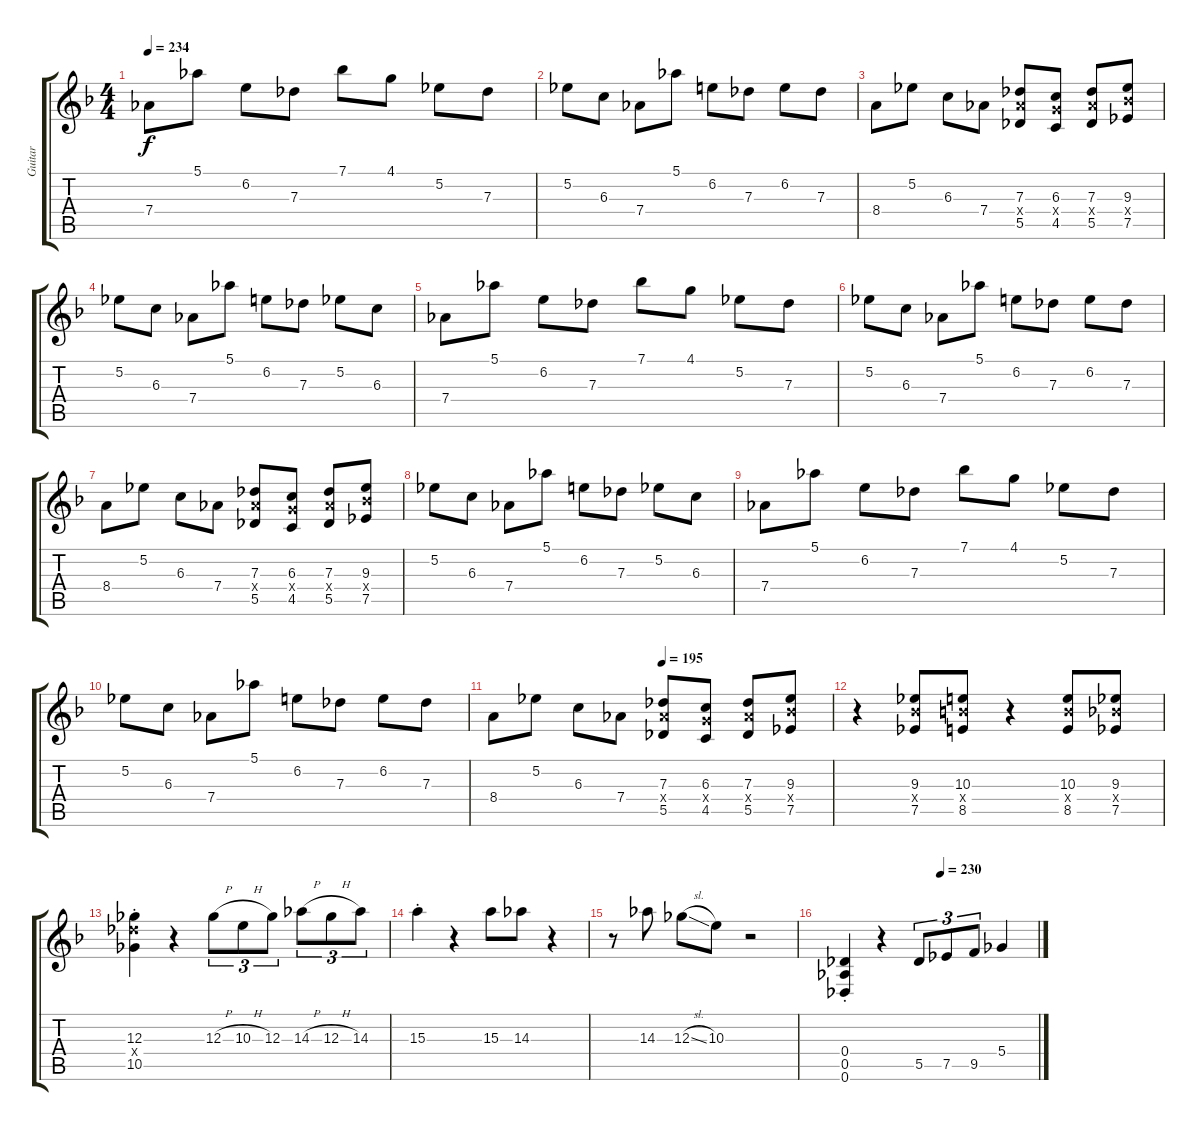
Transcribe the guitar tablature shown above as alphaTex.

\track ("Guitar" "Guitar") {instrument distortionguitar}
\staff {score tabs}
\tuning (Eb4 Bb3 Gb3 Db3 Ab2 Db2) {hide}
\ts (4 4)
\tempo 234
\clef g2
\ks f
7.4.8{dy f} 5.1.8 6.2.8 7.3.8 7.1.8 4.1.8 5.2.8 7.3.8 |
5.2.8 6.3.8 7.4.8 5.1.8 6.2.8 7.3.8 6.2.8 7.3.8 |
8.4.8 5.2.8 6.3.8 7.4.8 (7.3 7.4{x} 5.5).8 (6.3 6.4{x} 4.5).8 (7.3 7.4{x} 5.5).8 (9.3 9.4{x} 7.5).8 |
5.2.8 6.3.8 7.4.8 5.1.8 6.2.8 7.3.8 5.2.8 6.3.8 |
7.4.8 5.1.8 6.2.8 7.3.8 7.1.8 4.1.8 5.2.8 7.3.8 |
5.2.8 6.3.8 7.4.8 5.1.8 6.2.8 7.3.8 6.2.8 7.3.8 |
8.4.8 5.2.8 6.3.8 7.4.8 (7.3 7.4{x} 5.5).8 (6.3 6.4{x} 4.5).8 (7.3 7.4{x} 5.5).8 (9.3 9.4{x} 7.5).8 |
5.2.8 6.3.8 7.4.8 5.1.8 6.2.8 7.3.8 5.2.8 6.3.8 |
7.4.8 5.1.8 6.2.8 7.3.8 7.1.8 4.1.8 5.2.8 7.3.8 |
5.2.8 6.3.8 7.4.8 5.1.8 6.2.8 7.3.8 6.2.8 7.3.8 |
\tempo (195 0.5)
8.4.8 5.2.8 6.3.8 7.4.8 (7.3 7.4{x} 5.5).8 (6.3 6.4{x} 4.5).8 (7.3 7.4{x} 5.5).8 (9.3 9.4{x} 7.5).8 |
r.4 (9.3 9.4{x} 7.5).8 (10.3 10.4{x} 8.5).8 r.4 (10.3 10.4{x} 8.5).8 (9.3 9.4{x} 7.5).8 |
(12.3{st} 12.4{x} 10.5{st}).4 r.4 12.3{h}.8{tu (3 2)} 10.3{h}.8{tu (3 2)} 12.3.8{tu (3 2)} 14.3{h}.8{tu (3 2)} 12.3{h}.8{tu (3 2)} 14.3.8{tu (3 2)} |
15.3{st}.4 r.4 15.3.8 14.3.8 r.4 |
r.8 14.3.8 12.3{sl}.8 10.3.8 r.2 |
\tempo (230 0.5)
(0.4{st} 0.5{st} 0.6{st}).4 r.4 5.5.8{tu (3 2)} 7.5.8{tu (3 2)} 9.5.8{tu (3 2)} 5.4.4
